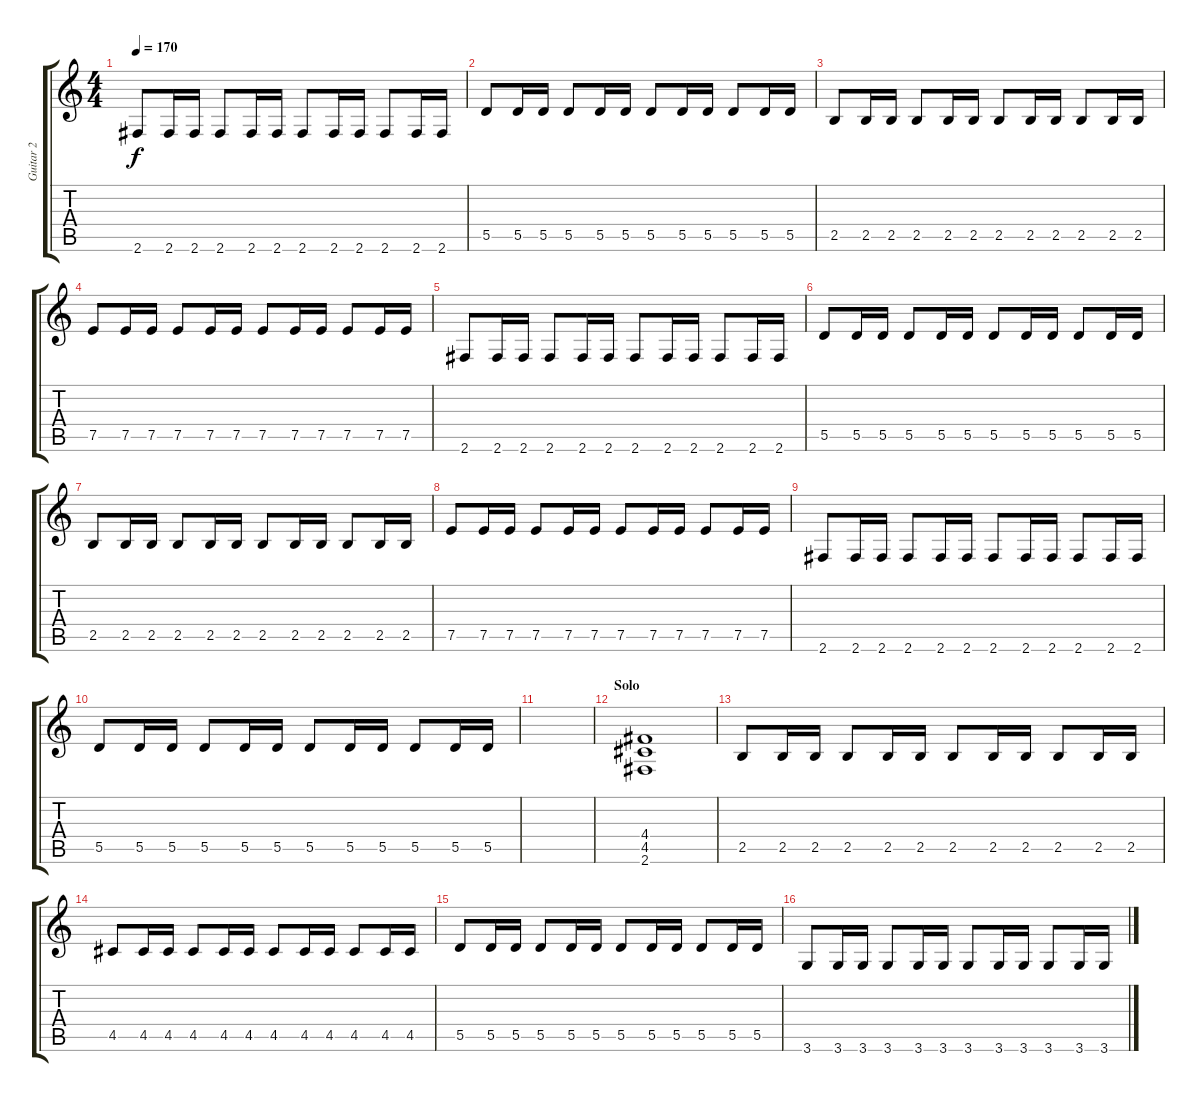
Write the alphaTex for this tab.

\track ("Guitar 2" "Guitar 2") {instrument distortionguitar}
\staff {score tabs}
\tuning (E4 B3 G3 D3 A2 E2) {hide}
\ts (4 4)
\tempo 170
\clef g2
\ks c
2.6.8{dy f} 2.6.16 2.6.16 2.6.8 2.6.16 2.6.16 2.6.8 2.6.16 2.6.16 2.6.8 2.6.16 2.6.16 |
5.5.8 5.5.16 5.5.16 5.5.8 5.5.16 5.5.16 5.5.8 5.5.16 5.5.16 5.5.8 5.5.16 5.5.16 |
2.5.8 2.5.16 2.5.16 2.5.8 2.5.16 2.5.16 2.5.8 2.5.16 2.5.16 2.5.8 2.5.16 2.5.16 |
7.5.8 7.5.16 7.5.16 7.5.8 7.5.16 7.5.16 7.5.8 7.5.16 7.5.16 7.5.8 7.5.16 7.5.16 |
2.6.8 2.6.16 2.6.16 2.6.8 2.6.16 2.6.16 2.6.8 2.6.16 2.6.16 2.6.8 2.6.16 2.6.16 |
5.5.8 5.5.16 5.5.16 5.5.8 5.5.16 5.5.16 5.5.8 5.5.16 5.5.16 5.5.8 5.5.16 5.5.16 |
2.5.8 2.5.16 2.5.16 2.5.8 2.5.16 2.5.16 2.5.8 2.5.16 2.5.16 2.5.8 2.5.16 2.5.16 |
7.5.8 7.5.16 7.5.16 7.5.8 7.5.16 7.5.16 7.5.8 7.5.16 7.5.16 7.5.8 7.5.16 7.5.16 |
2.6.8 2.6.16 2.6.16 2.6.8 2.6.16 2.6.16 2.6.8 2.6.16 2.6.16 2.6.8 2.6.16 2.6.16 |
5.5.8 5.5.16 5.5.16 5.5.8 5.5.16 5.5.16 5.5.8 5.5.16 5.5.16 5.5.8 5.5.16 5.5.16 |
|
\section ("" "Solo")
(4.4 4.5 2.6).1 |
2.5.8 2.5.16 2.5.16 2.5.8 2.5.16 2.5.16 2.5.8 2.5.16 2.5.16 2.5.8 2.5.16 2.5.16 |
4.5.8 4.5.16 4.5.16 4.5.8 4.5.16 4.5.16 4.5.8 4.5.16 4.5.16 4.5.8 4.5.16 4.5.16 |
5.5.8 5.5.16 5.5.16 5.5.8 5.5.16 5.5.16 5.5.8 5.5.16 5.5.16 5.5.8 5.5.16 5.5.16 |
3.6.8 3.6.16 3.6.16 3.6.8 3.6.16 3.6.16 3.6.8 3.6.16 3.6.16 3.6.8 3.6.16 3.6.16
